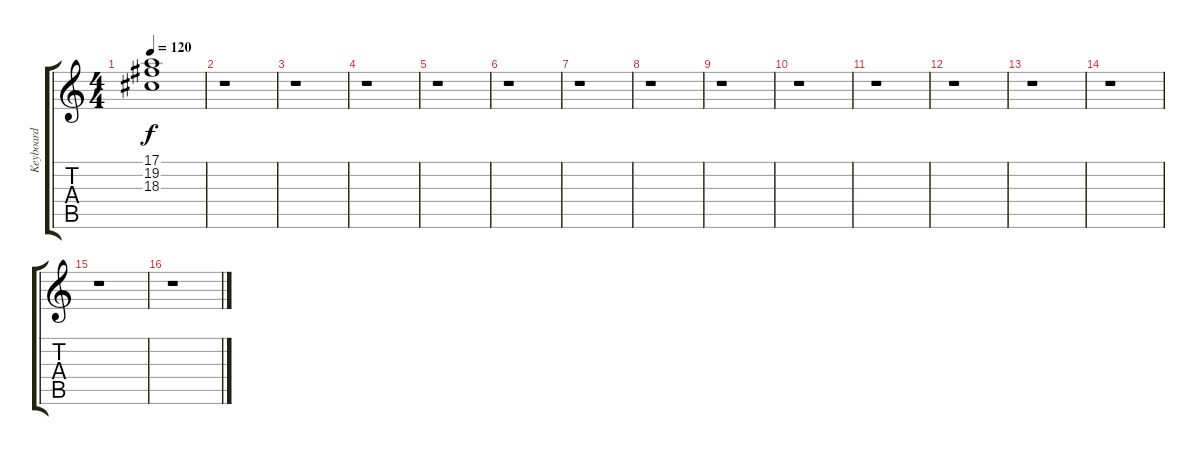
\track ("Keyboard" "Keyboard") {instrument percussiveorgan}
\staff {score tabs}
\tuning (E4 B3 G3 D3 A2 E2) {hide}
\ts (4 4)
\tempo 120
\clef g2
\ks c
(17.1 19.2 18.3).1{dy f} |
r.1 |
r.1 |
r.1 |
r.1 |
r.1 |
r.1 |
r.1 |
r.1 |
r.1 |
r.1 |
r.1 |
r.1 |
r.1 |
r.1 |
r.1
